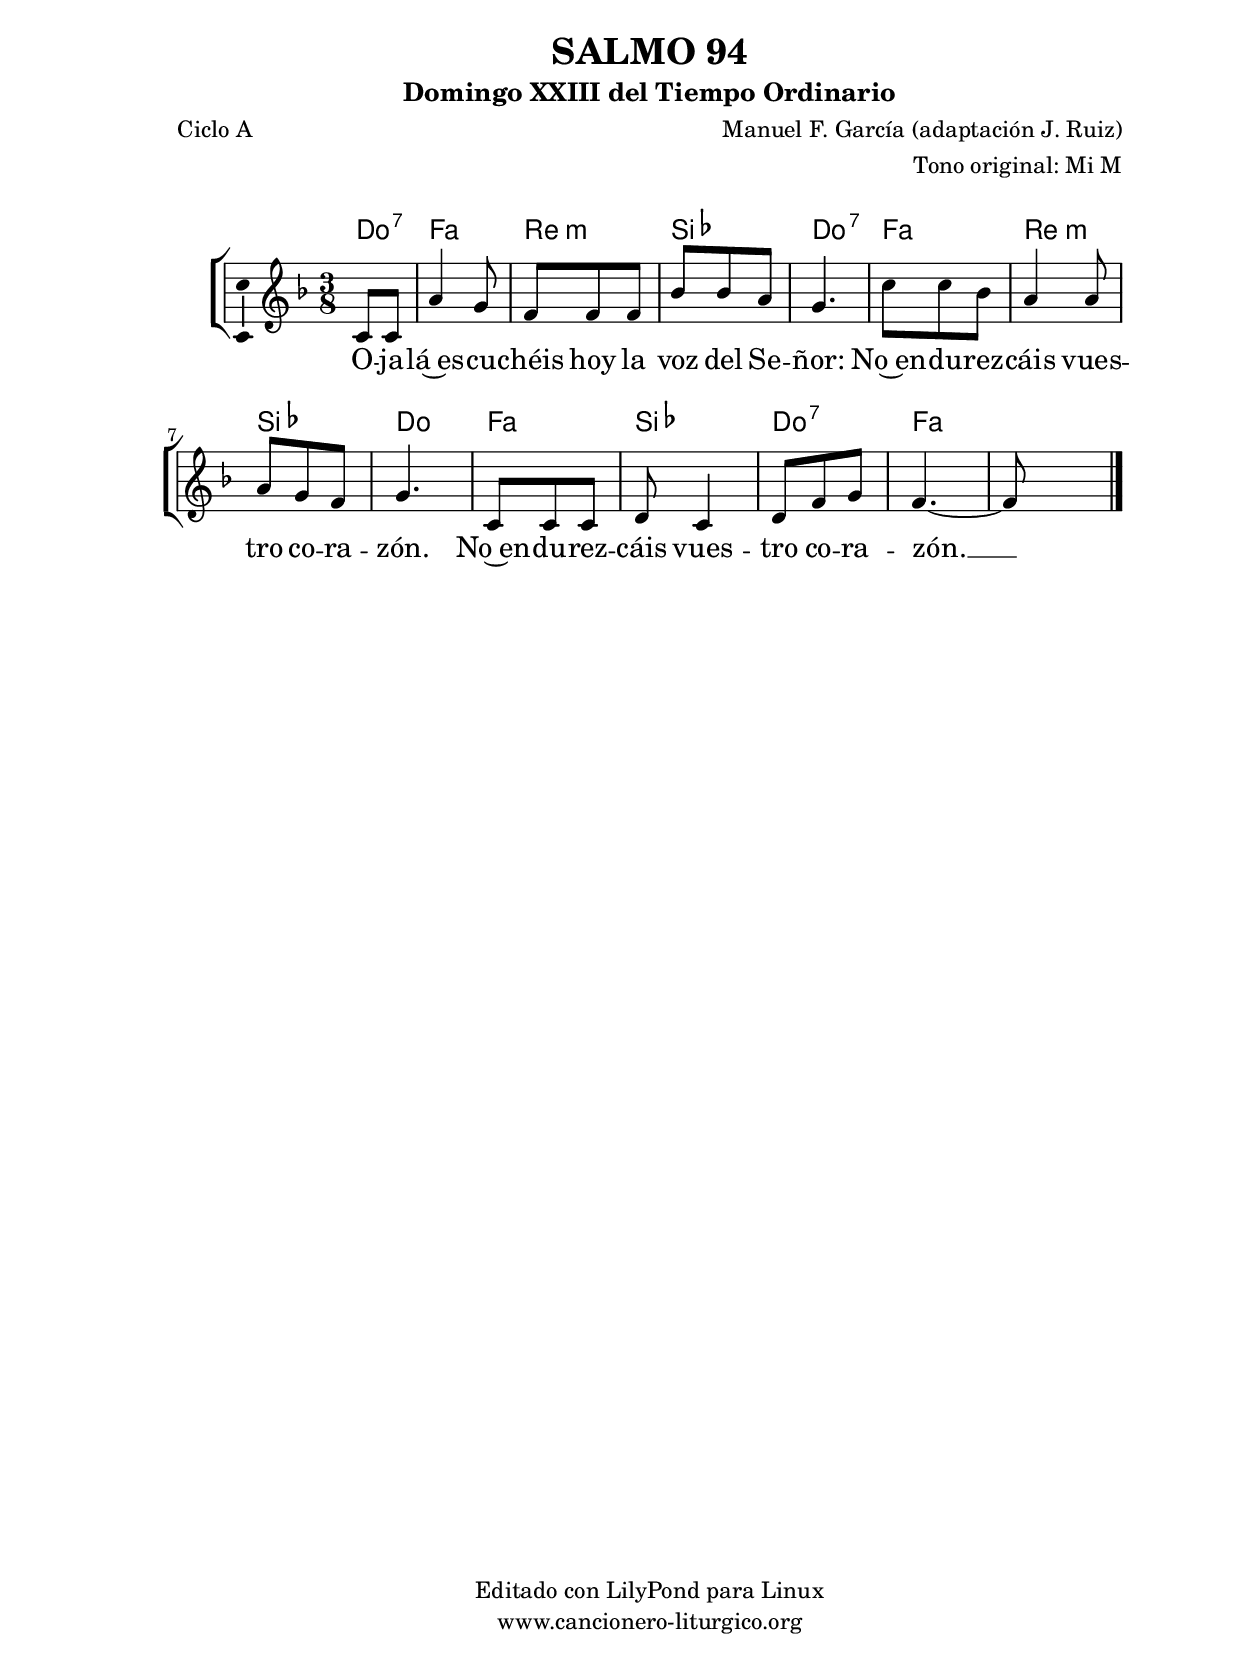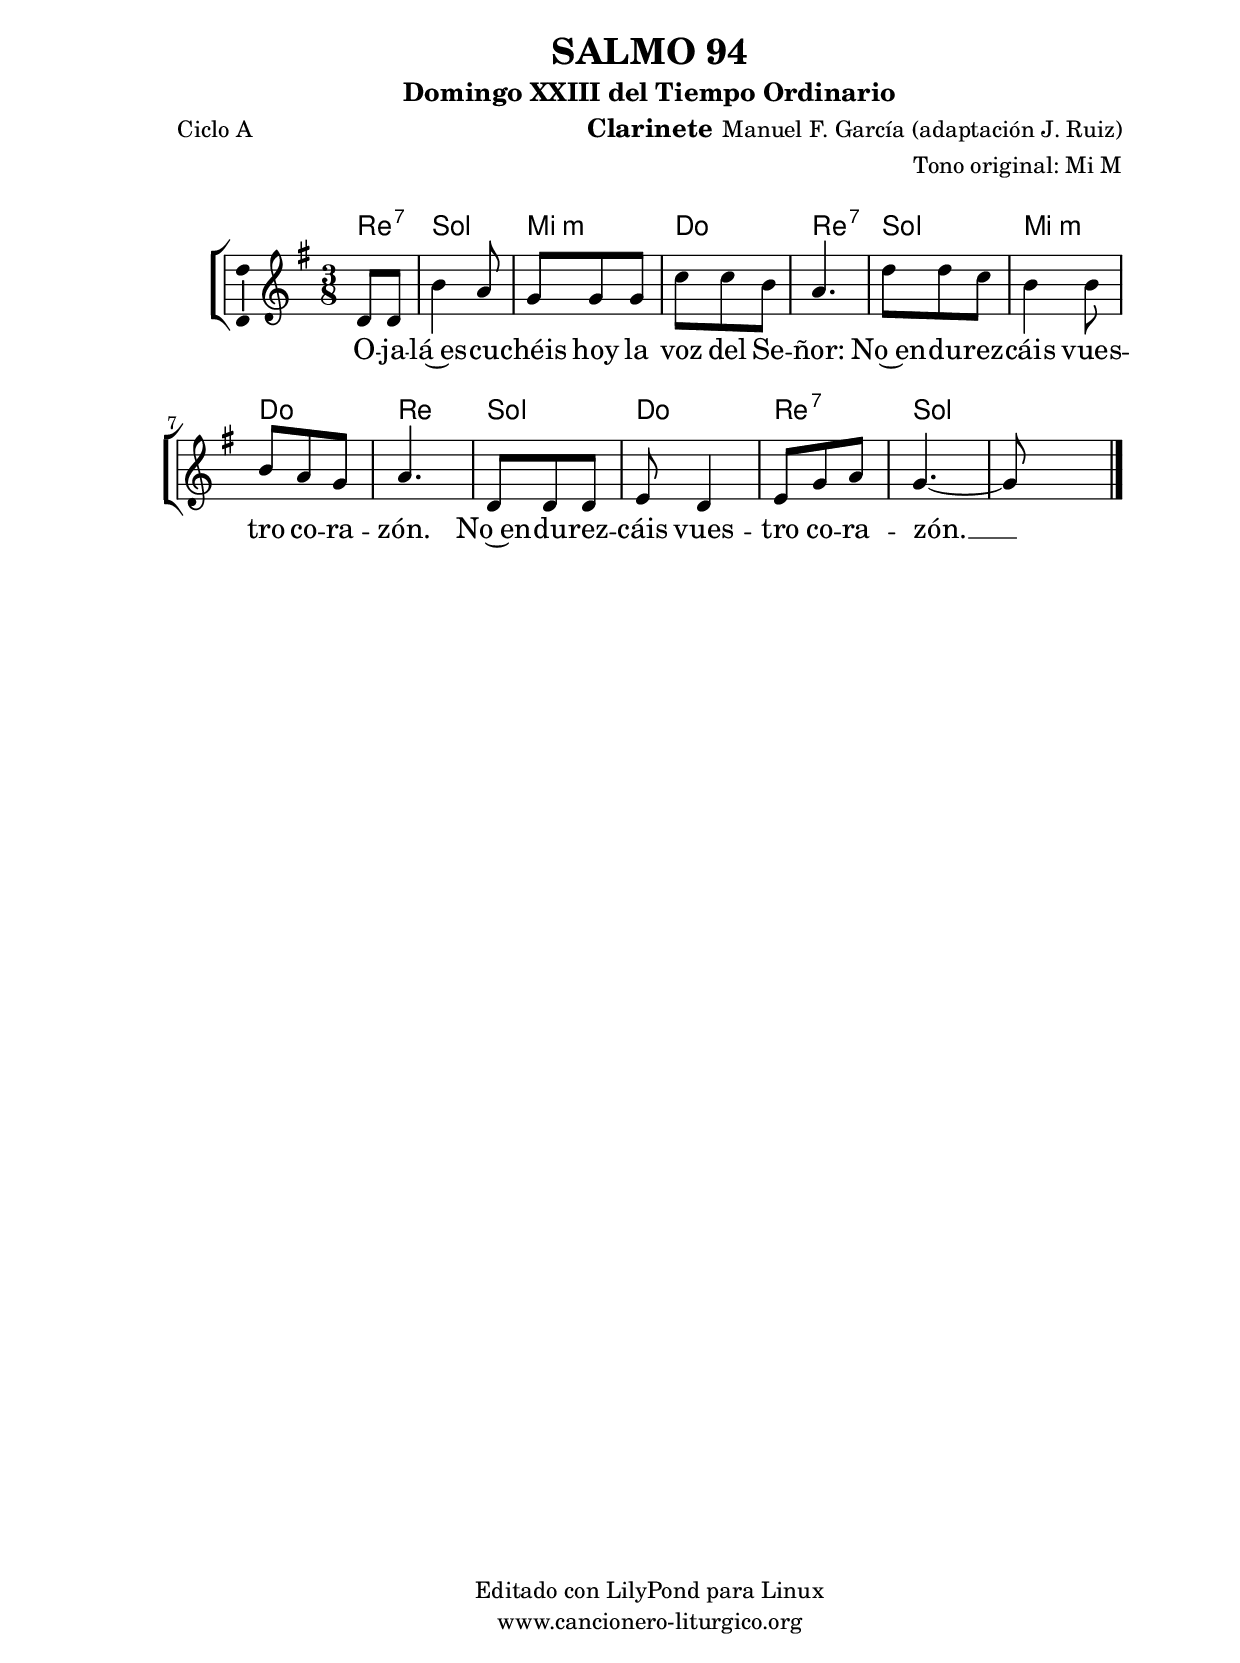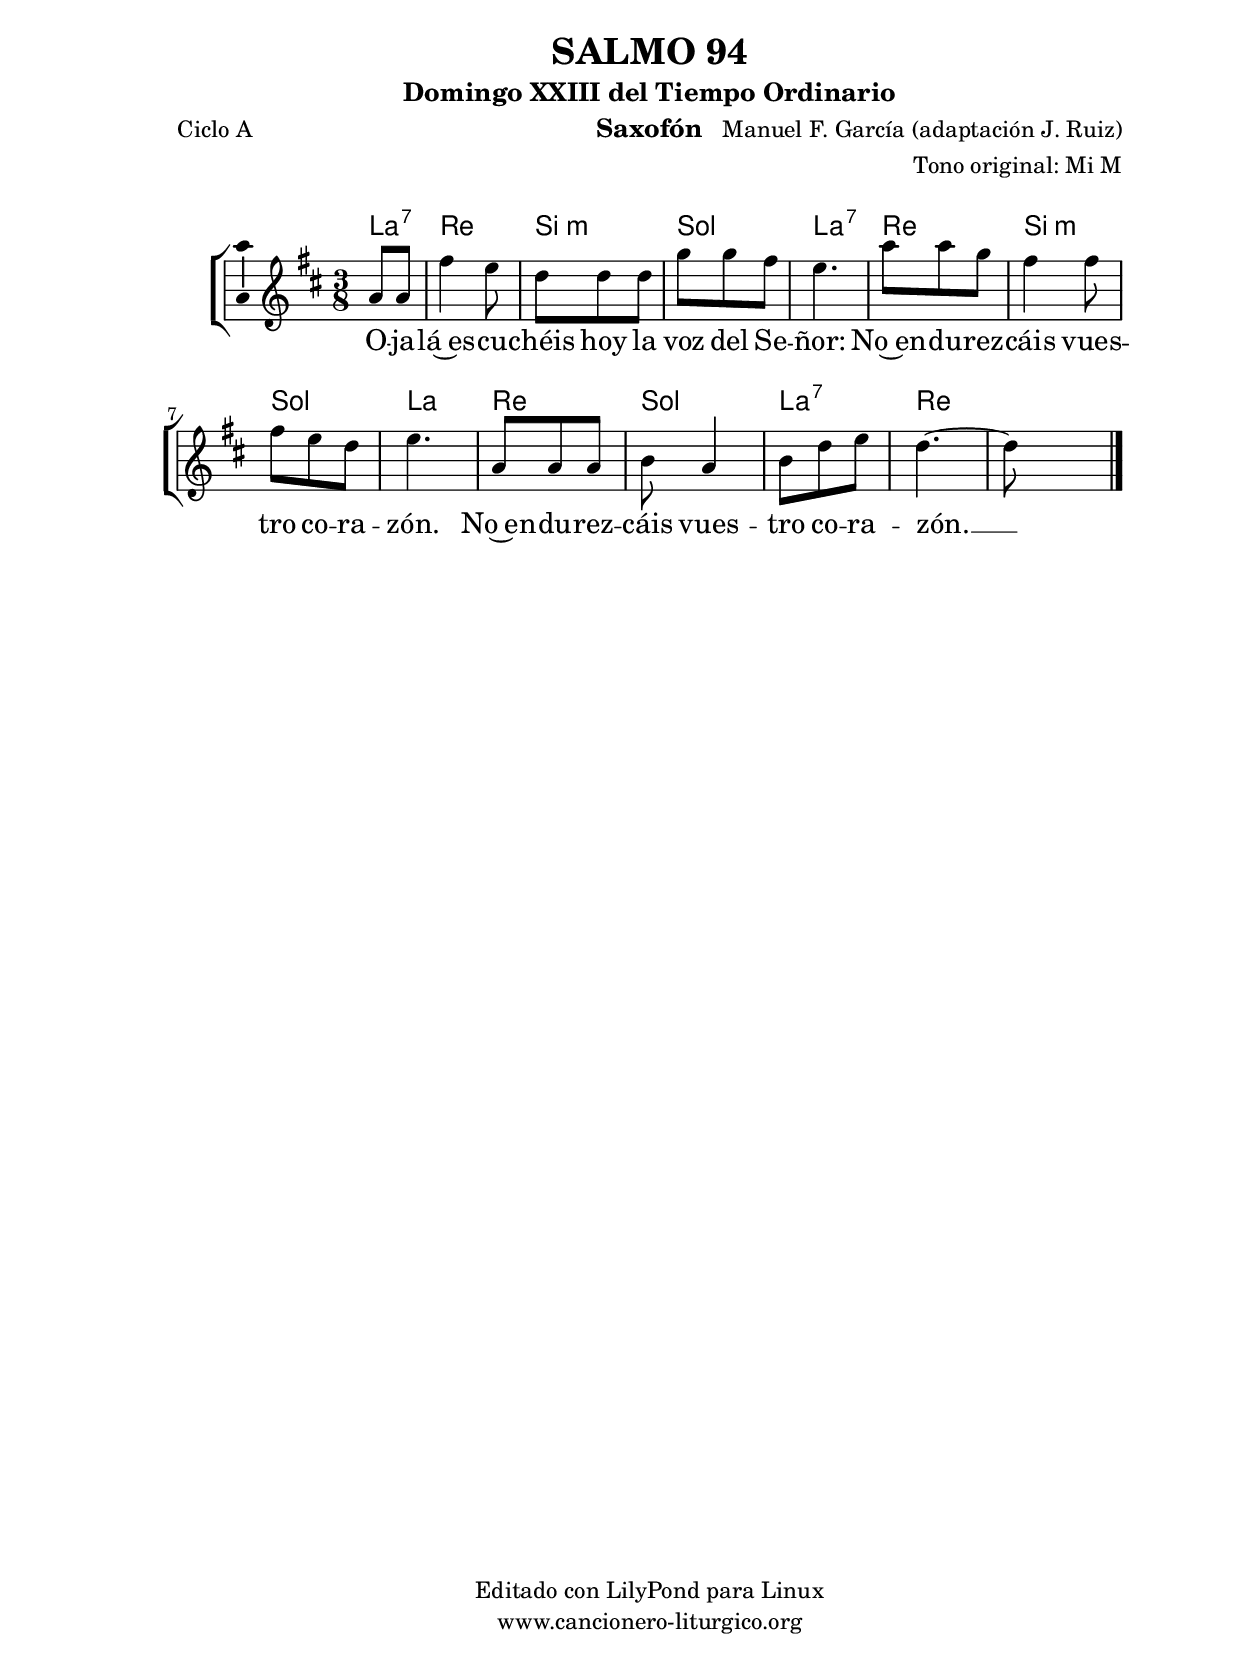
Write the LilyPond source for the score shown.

%
%para convertir .midi en .wav:
%timidity filename.midi -Ow -o finename.wav
%
%
%Para convertir de .wav a .mp3:
%lame -h -m j filename.wav
%
%
%para escuchar el midi:
%timidity nombrefichero.midi
%


%versión de lilypond para la que se ha escrito esta partitura:
\version "2.16.0"

	%Tamaño papel
	#(set-default-paper-size "a4")
	%Tamaño partitura
	#(set-global-staff-size 20)
	%No responde al pulsar sobre una nota
	#(ly:set-option 'point-and-click #f)

%parámetros del encabezamiento:
\header {
	title = "SALMO 94"
	subtitle = "Domingo XXIII del Tiempo Ordinario"
	composer = "Manuel F. García (adaptación J. Ruiz)"
	poet = "Ciclo A"
	meter = ""
	arranger = "Tono original: Mi M"
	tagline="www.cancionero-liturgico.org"
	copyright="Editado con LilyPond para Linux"
	tiempo = "Ordinario"
	usos = "Salmo"
	letra = "Ojalá escuchéis hoy la voz del Señor: No endurezcáis vuestro corazón. No endurezcáis vuestro corazón."
	}

%parámetros asociados al papel:
\paper  {
	oddHeaderMarkup = \markup {\fill-line { \on-the-fly #not-first-page \fromproperty #'header:title \on-the-fly #not-first-page \fromproperty #'header:composer }}
	evenHeaderMarkup = \markup {\fill-line { \fromproperty #'header:composer \fromproperty #'header:title }}
	#(set-paper-size "a4")
	print-page-number = ##f
	first-page-number = 1
	print-first-page-number = ##f
%	head-separation = 3.0 \cm
	top-margin = 2.0 \cm
	bottom-margin = 0.5\cm
%%%	bottom-margin = -1.0\cm
	left-margin = 3.0 \cm
	line-width = 16.0 \cm 
	indent = 8\mm
	interscoreline = 2.\mm
	between-system-space = 15\mm
%	para que las partituras no llenen la hoja:
	ragged-bottom = ##t
%	idem para la última hoja:
	ragged-last-bottom = ##f
%	para que las partituras llenen el ancho del papel:
	ragged-last = ##f
	after-title-space = 2.5 \cm
%page-count=1
%system-count=8

	%Flexible Vertical Spacing
%	markup-markup-spacing =
%	#'((basic-distance . 15) (minimum-distance . 15) (padding . 3))
	markup-system-spacing =
	#'((basic-distance . 15) (minimum-distance . 15) (padding . 3))
	system-system-spacing =
	#'((basic-distance . 15) (minimum-distance . 15) (padding . 3))
	score-system-spacing =
	#'((basic-distance . 15) (minimum-distance . 15) (padding . 5))
%	top-system-spacing = % header
%	#'((basic-distance . 8) (minimum-distance . 0) (padding . 3))
%	top-markup-spacing =
%	#'((basic-distance . 20) (minimum-distance . 20) (padding . 3))
	last-bottom-spacing = % footer
	#'((basic-distance . 5) (minimum-distance . 5) (padding . 3))
%	score-markup-spacing =
%	#'((basic-distance . 16) (minimum-distance . 13) (padding . 3))

	}


%parámetros que afectan a toda la partitura:
global =  {
	%clave de sol (G):
	\clef G
	%armadura:
	\transpose e f
	\key e \major
	\tempo 4=90
	\set Score.tempoHideNote = ##t
	}


acordes = {
	\italianChords
	\chordmode {
	\transpose e f
{
b4:7
e4. cis:m a b:7 e cis:m a b e a b:7 e s
	}
	}
}


melodia = 
	\transpose e f
{
	\relative c'{
	\time 3/8

\partial 4
b8 b
gis'4 fis8
e8 e e
a8 a gis8
fis4.
b8 b a
gis4 gis8
gis8 fis e
fis4.
b,8 b b
cis8 b4
cis8 e fis
e4.~
e8 s4

	\bar "|."
	}
	}


texto = \lyricmode {
O -- ja -- lá~es -- cu -- chéis hoy la voz del Se -- ñor: No~en -- du -- rez -- cáis vues -- tro co -- ra -- zón. No~en -- du -- rez -- cáis vues -- tro co -- ra -- zón. __
	}


acordesStaff = \context ChordNames = acordesStaff <<
	\set chordChanges = ##t
	\acordes
	>>


vozStaff = \context Voice = vozStaff
\with {\consists "Ambitus_engraver"}
<<
%	\set Staff.instrumentName = ""
%	\set Staff.shortInstrumentName = ""
%	\set Staff.midiInstrument = #"clarinet"
%	\set Staff.midiInstrument = #"cello"
%	\set Staff.midiInstrument = #"flute"
	\set Staff.midiInstrument = #"electric guitar (jazz)"
%	\set Staff.midiInstrument = #"english horn"
%	\set Staff.midiInstrument = #"violin"
%	\set Staff.midiInstrument = #"glockenspiel"
	\set Staff.midiMinimumVolume = #0.7
	\set Staff.midiMaximumVolume = #0.9
	\global
	\melodia
	>>


textoStaff = \context Lyrics = textoStaff <<
	\lyricsto vozStaff \texto
	>>

\book {
	\score {
		\context ChoirStaff {
			\override StaffGroup.SystemStartBracket #'collapse-height = #1
			\override Score.SystemStartBar #'collapse-height = #1
			<<
			\acordesStaff
			\vozStaff
			\textoStaff
			>>
			}
		\layout {
	    		\context {
				\Lyrics
				\override LyricText #'font-size = #2
				}
	   		 \context {
				\Score
				%fontSize = #3
				\override StaffSymbol #'staff-space = #(magstep +3)
				%\override Beam #'thickness = #0.55
				%\override SpacingSpanner #'spacing-increment = #1.0
				%\override Slur #'height-limit = #1.5
				}
			}
		}
	\score {
		\unfoldRepeats
		\context ChoirStaff {
			<<
			\acordesStaff
			\vozStaff
			>>
			}
		\midi {
	  		\context {
	  			\Score
				tempoWholesPerMinute = #(ly:make-moment 70 4)
				}
			}
		}
	}

%Partitura para clarinete
#(define output-suffix "C")
\book {
	\header{
		instrument = "Clarinete"
		}
	\score {
		\context ChoirStaff {
			\override StaffGroup.SystemStartBracket #'collapse-height = #1
			\override Score.SystemStartBar #'collapse-height = #1
\transpose c d
			<<
			\acordesStaff
			\vozStaff
			\textoStaff
			>>
			}
		\layout {
	    		\context {
				\Lyrics
				\override LyricText #'font-size = #2
				}
	   		 \context {
				\Score
				%fontSize = #3
				\override StaffSymbol #'staff-space = #(magstep +3)
				%\override Beam #'thickness = #0.55
				%\override SpacingSpanner #'spacing-increment = #1.0
				%\override Slur #'height-limit = #1.5
				}
			}
		}
	}

%Partitura para saxofón
#(define output-suffix "S")
\book {
	\header{
		instrument = "Saxofón"
		}
	\score {
		\context ChoirStaff {
			\override StaffGroup.SystemStartBracket #'collapse-height = #1
			\override Score.SystemStartBar #'collapse-height = #1
\transpose c a
			<<
			\acordesStaff
			\vozStaff
			\textoStaff
			>>
			}
		\layout {
	    		\context {
				\Lyrics
				\override LyricText #'font-size = #2
				}
	   		 \context {
				\Score
				%fontSize = #3
				\override StaffSymbol #'staff-space = #(magstep +3)
				%\override Beam #'thickness = #0.55
				%\override SpacingSpanner #'spacing-increment = #1.0
				%\override Slur #'height-limit = #1.5
				}
			}
		}
	}

